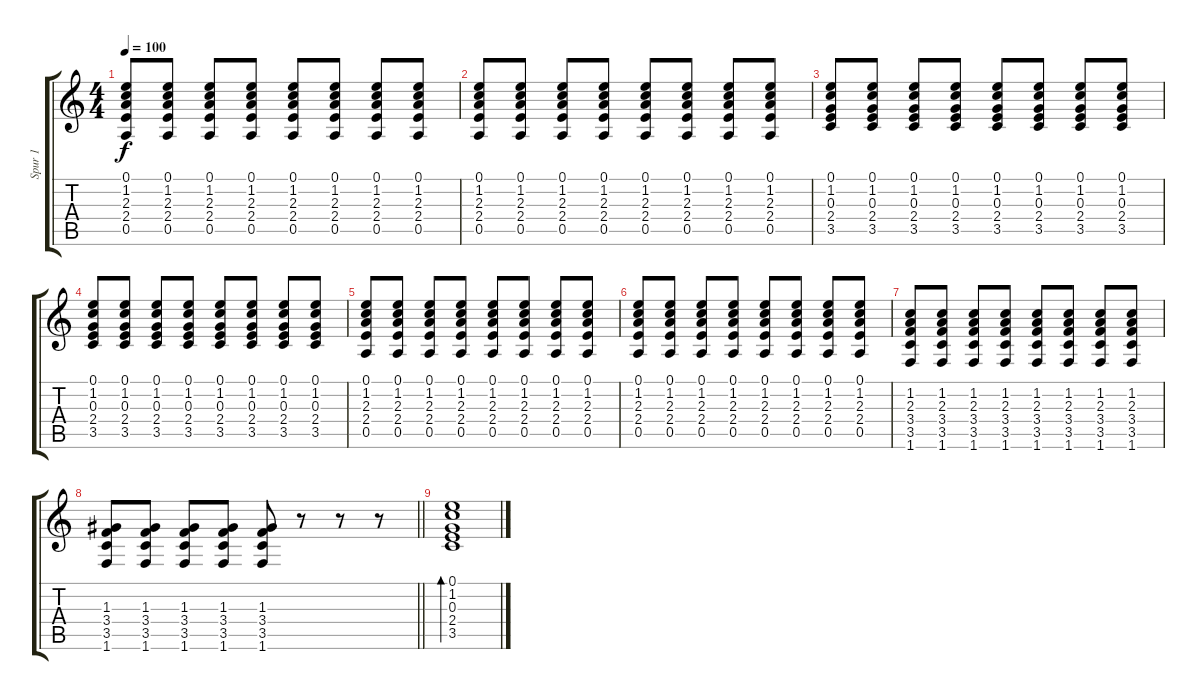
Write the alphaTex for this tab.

\track ("Spur 1" "Spur 1") {instrument acousticguitarsteel}
\staff {score tabs}
\tuning (E4 B3 G3 D3 A2 E2) {hide}
\ts (4 4)
\tempo 100
\clef g2
\ks c
(0.1 1.2 2.3 2.4 0.5).8{dy f} (0.1 1.2 2.3 2.4 0.5).8 (0.1 1.2 2.3 2.4 0.5).8 (0.1 1.2 2.3 2.4 0.5).8 (0.1 1.2 2.3 2.4 0.5).8 (0.1 1.2 2.3 2.4 0.5).8 (0.1 1.2 2.3 2.4 0.5).8 (0.1 1.2 2.3 2.4 0.5).8 |
(0.1 1.2 2.3 2.4 0.5).8 (0.1 1.2 2.3 2.4 0.5).8 (0.1 1.2 2.3 2.4 0.5).8 (0.1 1.2 2.3 2.4 0.5).8 (0.1 1.2 2.3 2.4 0.5).8 (0.1 1.2 2.3 2.4 0.5).8 (0.1 1.2 2.3 2.4 0.5).8 (0.1 1.2 2.3 2.4 0.5).8 |
(0.1 1.2 0.3 2.4 3.5).8 (0.1 1.2 0.3 2.4 3.5).8 (0.1 1.2 0.3 2.4 3.5).8 (0.1 1.2 0.3 2.4 3.5).8 (0.1 1.2 0.3 2.4 3.5).8 (0.1 1.2 0.3 2.4 3.5).8 (0.1 1.2 0.3 2.4 3.5).8 (0.1 1.2 0.3 2.4 3.5).8 |
(0.1 1.2 0.3 2.4 3.5).8 (0.1 1.2 0.3 2.4 3.5).8 (0.1 1.2 0.3 2.4 3.5).8 (0.1 1.2 0.3 2.4 3.5).8 (0.1 1.2 0.3 2.4 3.5).8 (0.1 1.2 0.3 2.4 3.5).8 (0.1 1.2 0.3 2.4 3.5).8 (0.1 1.2 0.3 2.4 3.5).8 |
(0.1 1.2 2.3 2.4 0.5).8 (0.1 1.2 2.3 2.4 0.5).8 (0.1 1.2 2.3 2.4 0.5).8 (0.1 1.2 2.3 2.4 0.5).8 (0.1 1.2 2.3 2.4 0.5).8 (0.1 1.2 2.3 2.4 0.5).8 (0.1 1.2 2.3 2.4 0.5).8 (0.1 1.2 2.3 2.4 0.5).8 |
(0.1 1.2 2.3 2.4 0.5).8 (0.1 1.2 2.3 2.4 0.5).8 (0.1 1.2 2.3 2.4 0.5).8 (0.1 1.2 2.3 2.4 0.5).8 (0.1 1.2 2.3 2.4 0.5).8 (0.1 1.2 2.3 2.4 0.5).8 (0.1 1.2 2.3 2.4 0.5).8 (0.1 1.2 2.3 2.4 0.5).8 |
(1.2 2.3 3.4 3.5 1.6).8 (1.2 2.3 3.4 3.5 1.6).8 (1.2 2.3 3.4 3.5 1.6).8 (1.2 2.3 3.4 3.5 1.6).8 (1.2 2.3 3.4 3.5 1.6).8 (1.2 2.3 3.4 3.5 1.6).8 (1.2 2.3 3.4 3.5 1.6).8 (1.2 2.3 3.4 3.5 1.6).8 |
\barLineRight lightlight
(1.3 3.4 3.5 1.6).8 (1.3 3.4 3.5 1.6).8 (1.3 3.4 3.5 1.6).8 (1.3 3.4 3.5 1.6).8 (1.3 3.4 3.5 1.6).8 r.8 r.8 r.8 |
(0.1 1.2 0.3 2.4 3.5).1{bd 240}
